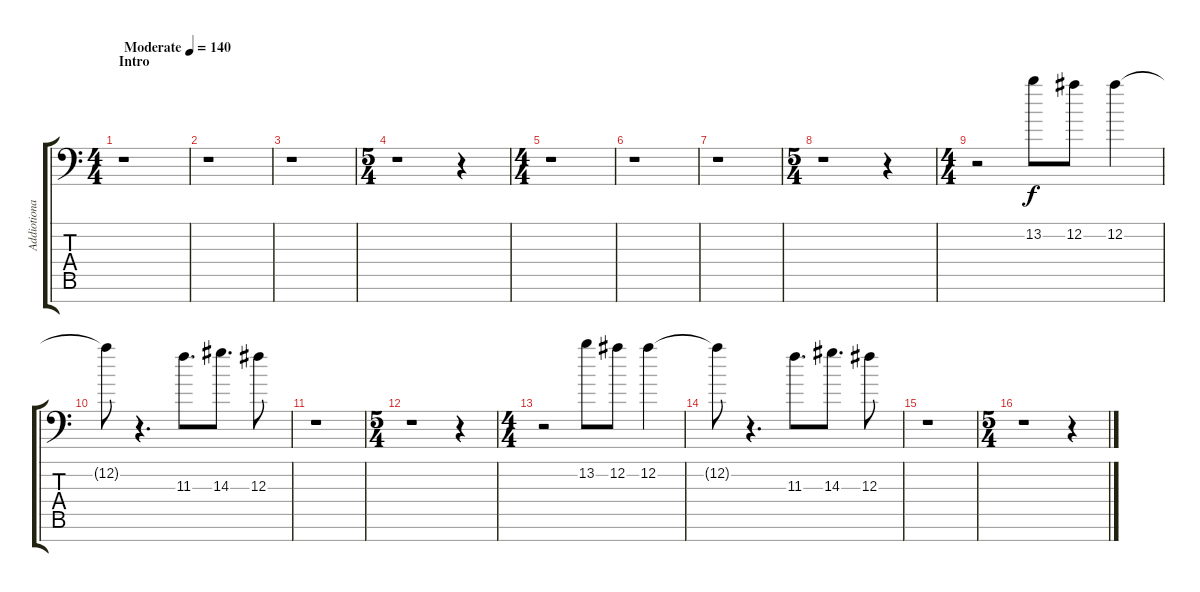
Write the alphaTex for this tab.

\track ("Addiotional Guitar Right" "Addiotiona") {instrument distortionguitar}
\staff {score tabs}
\tuning (Eb4 Bb3 Gb3 Db3 Ab2 Eb2 Bb1) {hide}
\ts (4 4)
\section ("" "Intro")
\tempo (140 "Moderate")
\clef f4
\ks c
r.1{dy f instrument distortionguitar} |
r.1 |
r.1 |
\ts (5 4)
r.1 r.4 |
\ts (4 4)
r.1 |
r.1 |
r.1 |
\ts (5 4)
r.1 r.4 |
\ts (4 4)
r.2 13.2.8 12.2.8 12.2.4 |
12.2{t}.8 r.4{d} 11.3.8{d} 14.3.8{d} 12.3.8 |
r.1 |
\ts (5 4)
r.1 r.4 |
\ts (4 4)
r.2 13.2.8 12.2.8 12.2.4 |
12.2{t}.8 r.4{d} 11.3.8{d} 14.3.8{d} 12.3.8 |
r.1 |
\ts (5 4)
r.1 r.4
